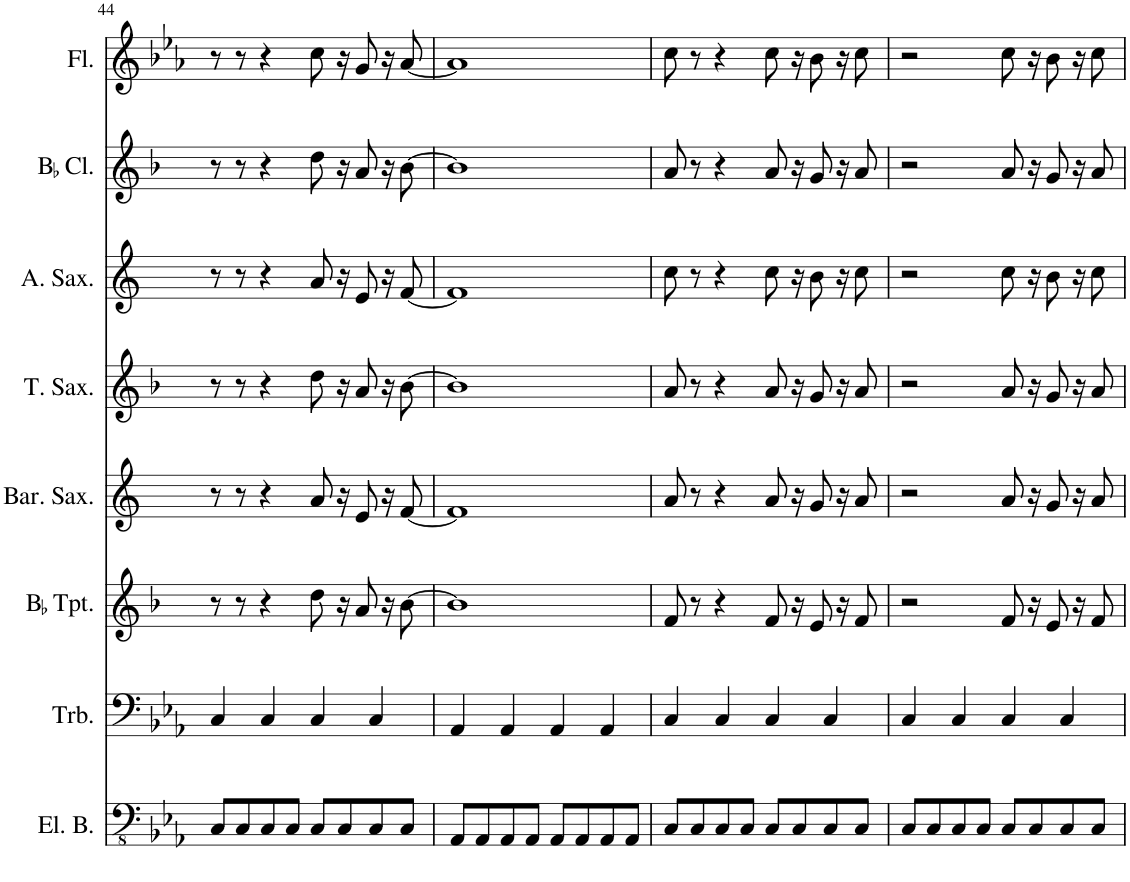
**kern	**kern	**kern	**kern	**kern	**kern	**kern	**kern
*part8	*part7	*part6	*part5	*part4	*part3	*part2	*part1
*staff8	*staff7	*staff6	*staff5	*staff4	*staff3	*staff2	*staff1
*I"Electric Bass	*I"Trombone	*I"BaccidentalFlat Trumpet	*I"Baritone Saxophone	*I"Tenor Saxophone	*I"Alto Saxophone	*I"BaccidentalFlat Clarinet	*I"Flute
*I'El. B.	*I'Trb.	*I'BaccidentalFlat Tpt.	*I'Bar. Sax.	*I'T. Sax.	*I'A. Sax.	*I'BaccidentalFlat Cl.	*I'Fl.
!!LO:PB:g=z
*clefFv4	*clefF4	*clefG2	*clefG2	*clefG2	*clefG2	*clefG2	*clefG2
*	*	*Trd1c2	*Trd12c21	*Trd8c14	*Trd5c9	*Trd1c2	*
*k[b-e-a-]	*k[b-e-a-]	*k[b-]	*k[]	*k[b-]	*k[]	*k[b-]	*k[b-e-a-]
*M4/4	*M4/4	*M4/4	*M4/4	*M4/4	*M4/4	*M4/4	*M4/4
=44	=44	=44	=44	=44	=44	=44	=44
8CC/L	4C/	8r	8r	8r	8r	8r	8r
8CC/	.	8r	8r	8r	8r	8r	8r
8CC/	4C/	4r	4r	4r	4r	4r	4r
8CC/J	.	.	.	.	.	.	.
8CC/L	4C/	8dd\	8a/	8dd\	8a/	8dd\	8cc\
8CC/	.	16r	16r	16r	16r	16r	16r
.	.	8a/	8e/	8a/	8e/	8a/	8g/
8CC/	4C/	.	.	.	.	.	.
.	.	16r	16r	16r	16r	16r	16r
8CC/J	.	[8b-\	[8f/	[8b-\	[8f/	[8b-\	[8a-/
=45	=45	=45	=45	=45	=45	=45	=45
8AAA-/L	4AA-/	1b-]	1f]	1b-]	1f]	1b-]	1a-]
8AAA-/	.	.	.	.	.	.	.
8AAA-/	4AA-/	.	.	.	.	.	.
8AAA-/J	.	.	.	.	.	.	.
8AAA-/L	4AA-/	.	.	.	.	.	.
8AAA-/	.	.	.	.	.	.	.
8AAA-/	4AA-/	.	.	.	.	.	.
8AAA-/J	.	.	.	.	.	.	.
=46	=46	=46	=46	=46	=46	=46	=46
8CC/L	4C/	8f/	8a/	8a/	8cc\	8a/	8cc\
8CC/	.	8r	8r	8r	8r	8r	8r
8CC/	4C/	4r	4r	4r	4r	4r	4r
8CC/J	.	.	.	.	.	.	.
8CC/L	4C/	8f/	8a/	8a/	8cc\	8a/	8cc\
8CC/	.	16r	16r	16r	16r	16r	16r
.	.	8e/	8g/	8g/	8b\	8g/	8b-\
8CC/	4C/	.	.	.	.	.	.
.	.	16r	16r	16r	16r	16r	16r
8CC/J	.	8f/	8a/	8a/	8cc\	8a/	8cc\
=47	=47	=47	=47	=47	=47	=47	=47
8CC/L	4C/	2r	2r	2r	2r	2r	2r
8CC/	.	.	.	.	.	.	.
8CC/	4C/	.	.	.	.	.	.
8CC/J	.	.	.	.	.	.	.
8CC/L	4C/	8f/	8a/	8a/	8cc\	8a/	8cc\
8CC/	.	16r	16r	16r	16r	16r	16r
.	.	8e/	8g/	8g/	8b\	8g/	8b-\
8CC/	4C/	.	.	.	.	.	.
.	.	16r	16r	16r	16r	16r	16r
8CC/J	.	8f/	8a/	8a/	8cc\	8a/	8cc\
=	=	=	=	=	=	=	=
*-	*-	*-	*-	*-	*-	*-	*-
